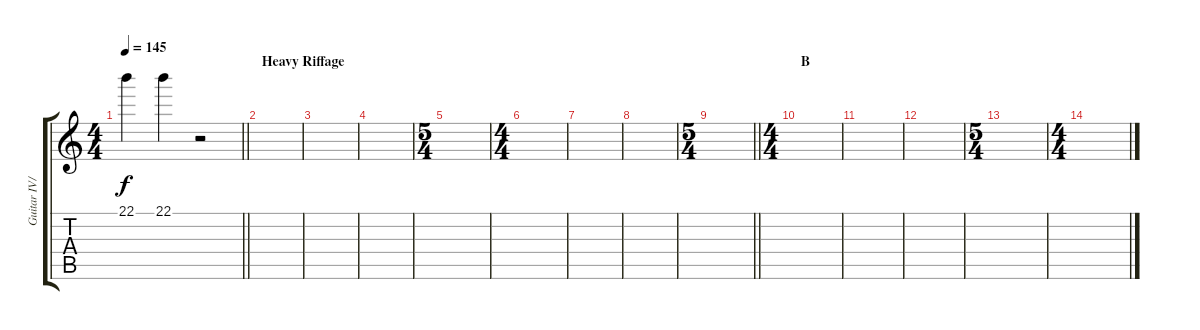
\track ("Guitar IV/Keys" "Guitar IV/") {instrument distortionguitar}
\staff {score tabs}
\tuning (Db4 Ab3 E3 B2 Gb2 Db2) {hide}
\ts (4 4)
\tempo 145
\clef g2
\barLineRight lightlight
\ks c
22.1.4{dy f} 22.1.4 r.2 |
\section ("" "Heavy Riffage")
|
|
|
\ts (5 4)
|
\ts (4 4)
|
|
|
\ts (5 4)
\barLineRight lightlight
|
\ts (4 4)
\section ("" "B")
|
|
|
\ts (5 4)
|
\ts (4 4)
